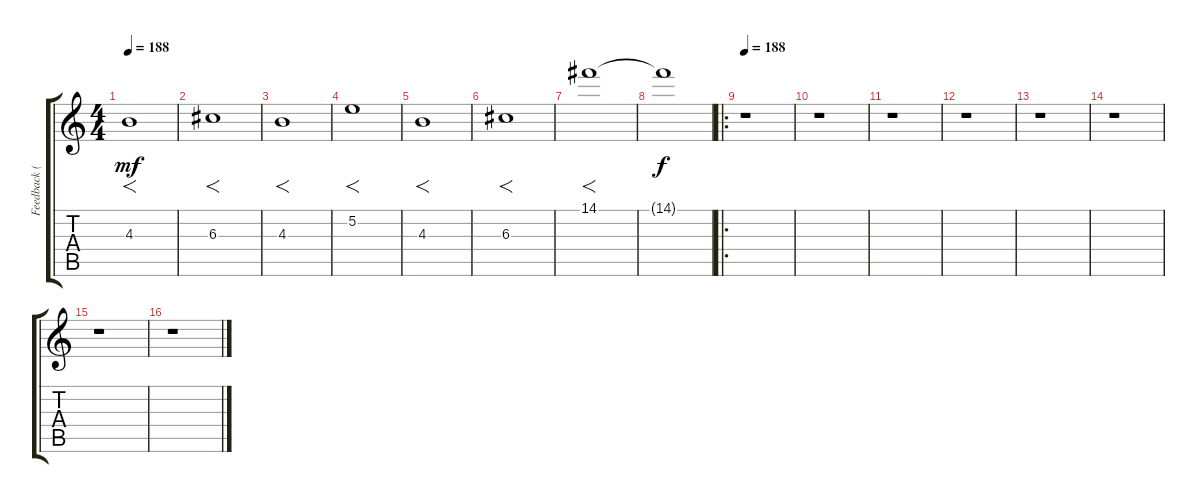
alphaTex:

\track ("Feedback (Guitar 2)" "Feedback (") {instrument guitarharmonics}
\staff {score tabs}
\tuning (E4 B3 G3 D3 A2 E2) {hide}
\ts (4 4)
\tempo 188
\tempo 172
\tempo 188
\clef g2
\ks c
4.3.1{f dy mf instrument guitarharmonics} |
6.3.1{f} |
4.3.1{f} |
5.2.1{f} |
4.3.1{f} |
6.3.1{f} |
14.1.1{f} |
14.1{t}.1{dy f} |
\ro
\tempo 188
r.1 |
r.1 |
r.1 |
r.1 |
r.1 |
r.1 |
r.1 |
r.1
